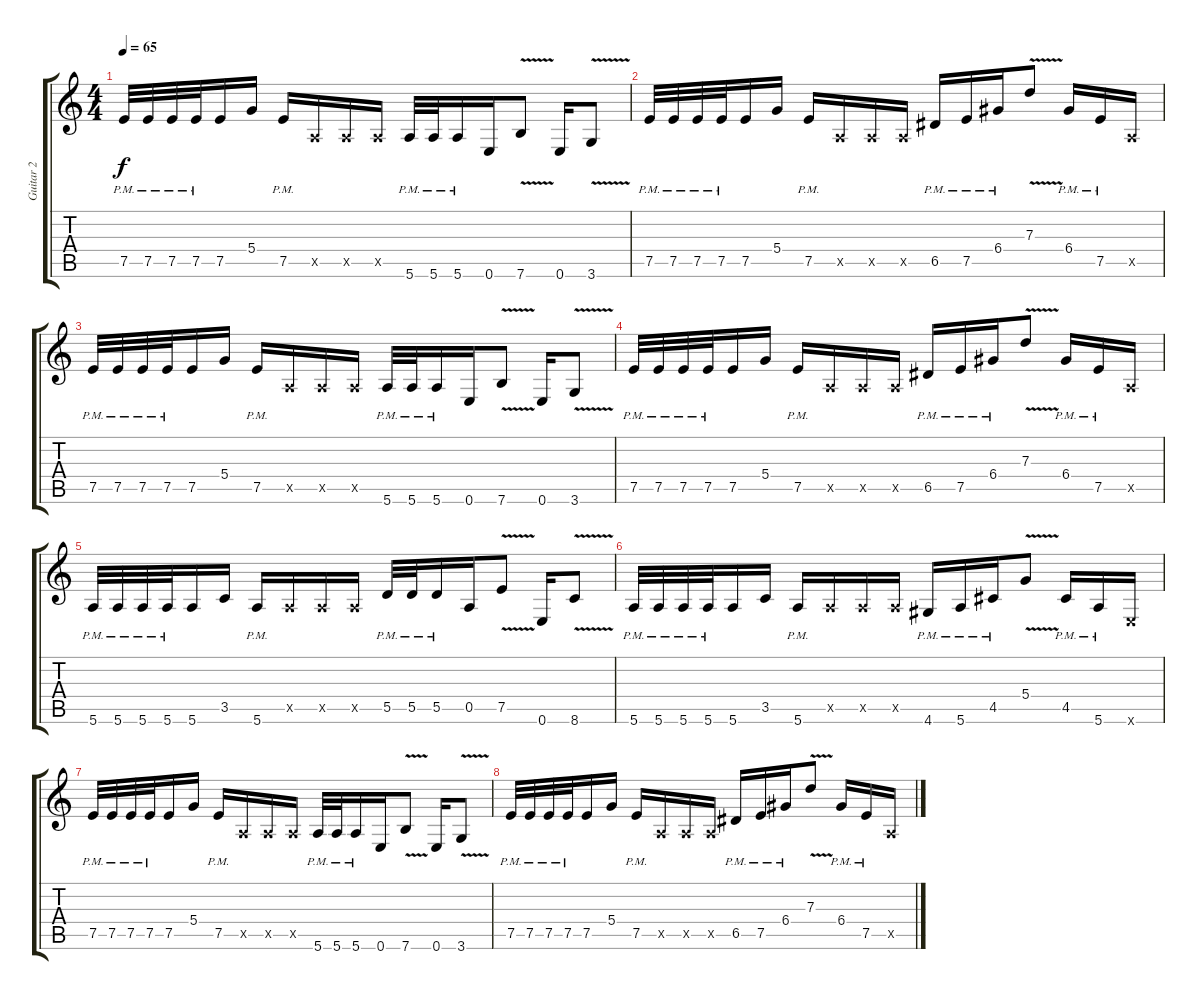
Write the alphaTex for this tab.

\track ("Guitar 2" "Guitar 2") {instrument electricguitarjazz}
\staff {score tabs}
\tuning (E4 B3 G3 D3 A2 E2) {hide}
\ts (4 4)
\tempo 65
\clef g2
\ks c
7.5{pm}.32{dy f} 7.5{pm}.32 7.5{pm}.32 7.5{pm}.32 7.5.16 5.4.16 7.5{pm}.16 0.5{x}.16 0.5{x}.16 0.5{x}.16 5.6{pm}.32 5.6{pm}.32 5.6{pm}.16 0.6.16 7.6{v}.8 0.6.16 3.6{v}.8 |
7.5{pm}.32 7.5{pm}.32 7.5{pm}.32 7.5{pm}.32 7.5.16 5.4.16 7.5{pm}.16 0.5{x}.16 0.5{x}.16 0.5{x}.16 6.5{pm}.16 7.5{pm}.16 6.4{pm}.16 7.3{v}.8 6.4{pm}.16 7.5{pm}.16 0.5{x}.16 |
7.5{pm}.32 7.5{pm}.32 7.5{pm}.32 7.5{pm}.32 7.5.16 5.4.16 7.5{pm}.16 0.5{x}.16 0.5{x}.16 0.5{x}.16 5.6{pm}.32 5.6{pm}.32 5.6{pm}.16 0.6.16 7.6{v}.8 0.6.16 3.6{v}.8 |
7.5{pm}.32 7.5{pm}.32 7.5{pm}.32 7.5{pm}.32 7.5.16 5.4.16 7.5{pm}.16 0.5{x}.16 0.5{x}.16 0.5{x}.16 6.5{pm}.16 7.5{pm}.16 6.4{pm}.16 7.3{v}.8 6.4{pm}.16 7.5{pm}.16 0.5{x}.16 |
5.6{pm}.32 5.6{pm}.32 5.6{pm}.32 5.6{pm}.32 5.6.16 3.5.16 5.6{pm}.16 0.5{x}.16 0.5{x}.16 0.5{x}.16 5.5{pm}.32 5.5{pm}.32 5.5{pm}.16 0.5.16 7.5{v}.8 0.6.16 8.6{v}.8 |
5.6{pm}.32 5.6{pm}.32 5.6{pm}.32 5.6{pm}.32 5.6.16 3.5.16 5.6{pm}.16 0.5{x}.16 0.5{x}.16 0.5{x}.16 4.6{pm}.16 5.6{pm}.16 4.5{pm}.16 5.4{v}.8 4.5{pm}.16 5.6{pm}.16 0.6{x}.16 |
7.5{pm}.32 7.5{pm}.32 7.5{pm}.32 7.5{pm}.32 7.5.16 5.4.16 7.5{pm}.16 0.5{x}.16 0.5{x}.16 0.5{x}.16 5.6{pm}.32 5.6{pm}.32 5.6{pm}.16 0.6.16 7.6{v}.8 0.6.16 3.6{v}.8 |
7.5{pm}.32 7.5{pm}.32 7.5{pm}.32 7.5{pm}.32 7.5.16 5.4.16 7.5{pm}.16 0.5{x}.16 0.5{x}.16 0.5{x}.16 6.5{pm}.16 7.5{pm}.16 6.4{pm}.16 7.3{v}.8 6.4{pm}.16 7.5{pm}.16 0.5{x}.16
